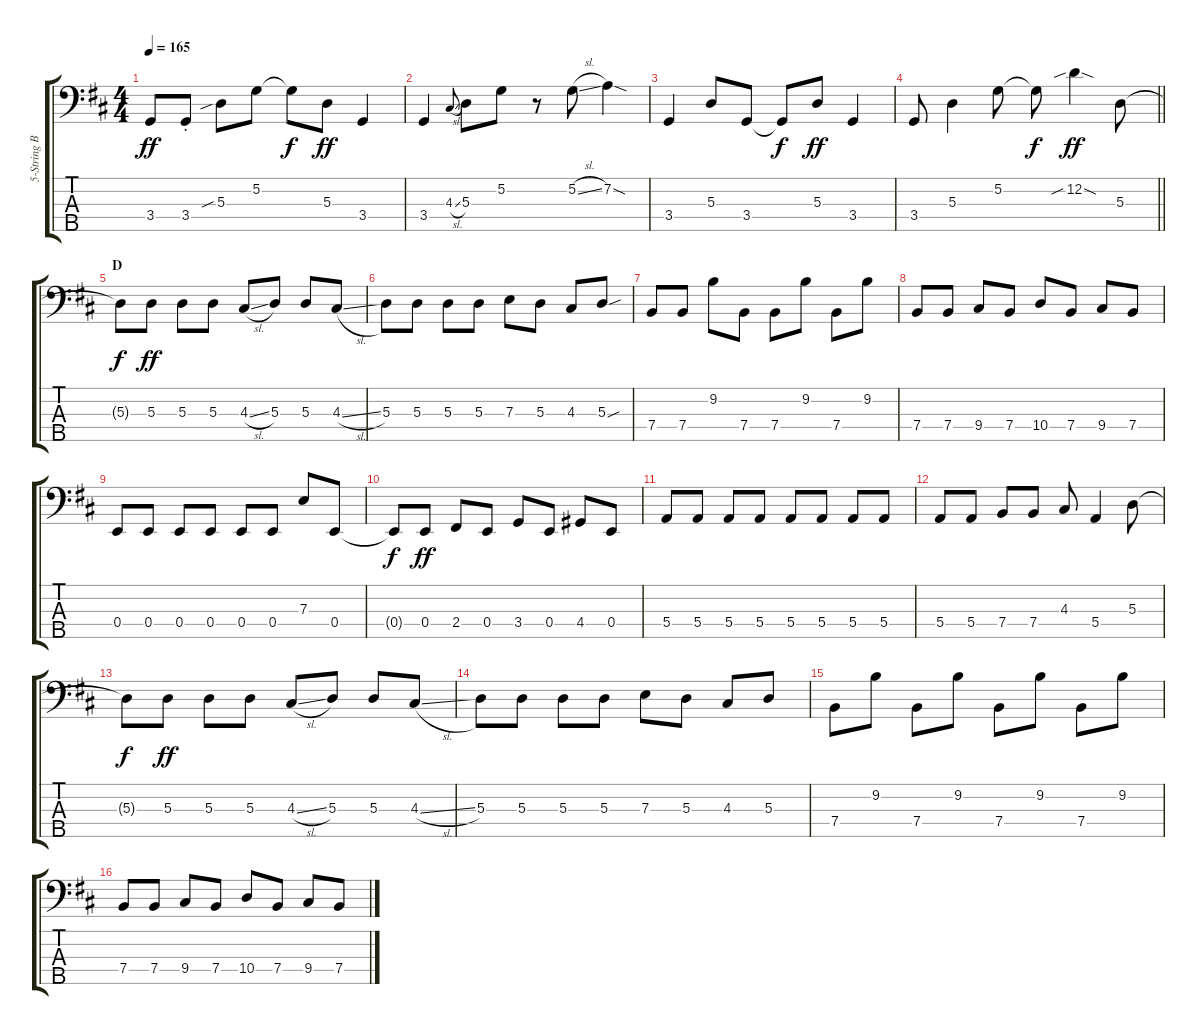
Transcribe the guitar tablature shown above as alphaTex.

\track ("5-String Bass" "5-String B") {mute instrument electricbasspick}
\staff {score tabs}
\tuning (G2 D2 A1 E1 B0) {hide}
\ts (4 4)
\tempo 165
\clef f4
\ks d
3.4.8{dy ff} 3.4{st}.8 5.3{sib}.8 5.2.8 5.2{t}.8{dy f} 5.3.8{dy ff} 3.4.4 |
3.4.4 4.3{sl}.8{gr onbeat} 5.3.8 5.2.8 r.8 5.2{sl}.8 7.2{sod}.4 |
3.4.4 5.3.8 3.4.8 3.4{t}.8{dy f} 5.3.8{dy ff} 3.4.4 |
\barLineRight lightlight
3.4.8 5.3.4 5.2.8 5.2{t}.8{dy f} 12.2{sib sod}.4{dy ff} 5.3.8 |
\section ("" "D")
5.3{t}.8{dy f} 5.3.8{dy ff} 5.3.8 5.3.8 4.3{sl}.8 5.3.8 5.3.8 4.3{sl}.8 |
5.3.8 5.3.8 5.3.8 5.3.8 7.3.8 5.3.8 4.3.8 5.3{sou}.8 |
7.4.8 7.4.8 9.2.8 7.4.8 7.4.8 9.2.8 7.4.8 9.2.8 |
7.4.8 7.4.8 9.4.8 7.4.8 10.4.8 7.4.8 9.4.8 7.4.8 |
0.4.8 0.4.8 0.4.8 0.4.8 0.4.8 0.4.8 7.3.8 0.4.8 |
0.4{t}.8{dy f} 0.4.8{dy ff} 2.4.8 0.4.8 3.4.8 0.4.8 4.4.8 0.4.8 |
5.4.8 5.4.8 5.4.8 5.4.8 5.4.8 5.4.8 5.4.8 5.4.8 |
5.4.8 5.4.8 7.4.8 7.4.8 4.3.8 5.4.4 5.3.8 |
5.3{t}.8{dy f} 5.3.8{dy ff} 5.3.8 5.3.8 4.3{sl}.8 5.3.8 5.3.8 4.3{sl}.8 |
5.3.8 5.3.8 5.3.8 5.3.8 7.3.8 5.3.8 4.3.8 5.3.8 |
7.4.8 9.2.8 7.4.8 9.2.8 7.4.8 9.2.8 7.4.8 9.2.8 |
7.4.8 7.4.8 9.4.8 7.4.8 10.4.8 7.4.8 9.4.8 7.4.8
